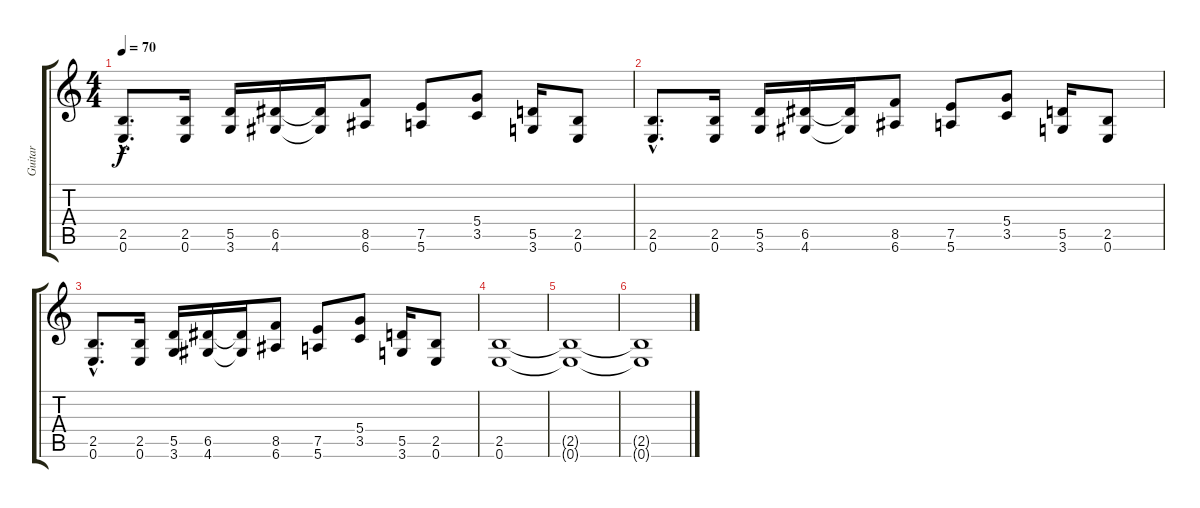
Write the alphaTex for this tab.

\track ("Guitar" "Guitar") {instrument distortionguitar}
\staff {score tabs}
\tuning (E4 B3 G3 D3 A2 E2) {hide}
\ts (4 4)
\tempo 70
\clef g2
\ks c
(2.5{hac} 0.6{hac}).8{d dy f} (2.5 0.6).16 (5.5 3.6).16 (6.5 4.6).16 (6.5{t} 4.6{t}).16 (8.5 6.6).8 (7.5 5.6).8 (5.4 3.5).8 (5.5 3.6).16 (2.5 0.6).8 |
(2.5{hac} 0.6{hac}).8{d} (2.5 0.6).16 (5.5 3.6).16 (6.5 4.6).16 (6.5{t} 4.6{t}).16 (8.5 6.6).8 (7.5 5.6).8 (5.4 3.5).8 (5.5 3.6).16 (2.5 0.6).8 |
(2.5{hac} 0.6{hac}).8{d} (2.5 0.6).16 (5.5 3.6).16 (6.5 4.6).16 (6.5{t} 4.6{t}).16 (8.5 6.6).8 (7.5 5.6).8 (5.4 3.5).8 (5.5 3.6).16 (2.5 0.6).8 |
(2.5 0.6).1 |
(2.5{t} 0.6{t}).1 |
(2.5{t} 0.6{t}).1
